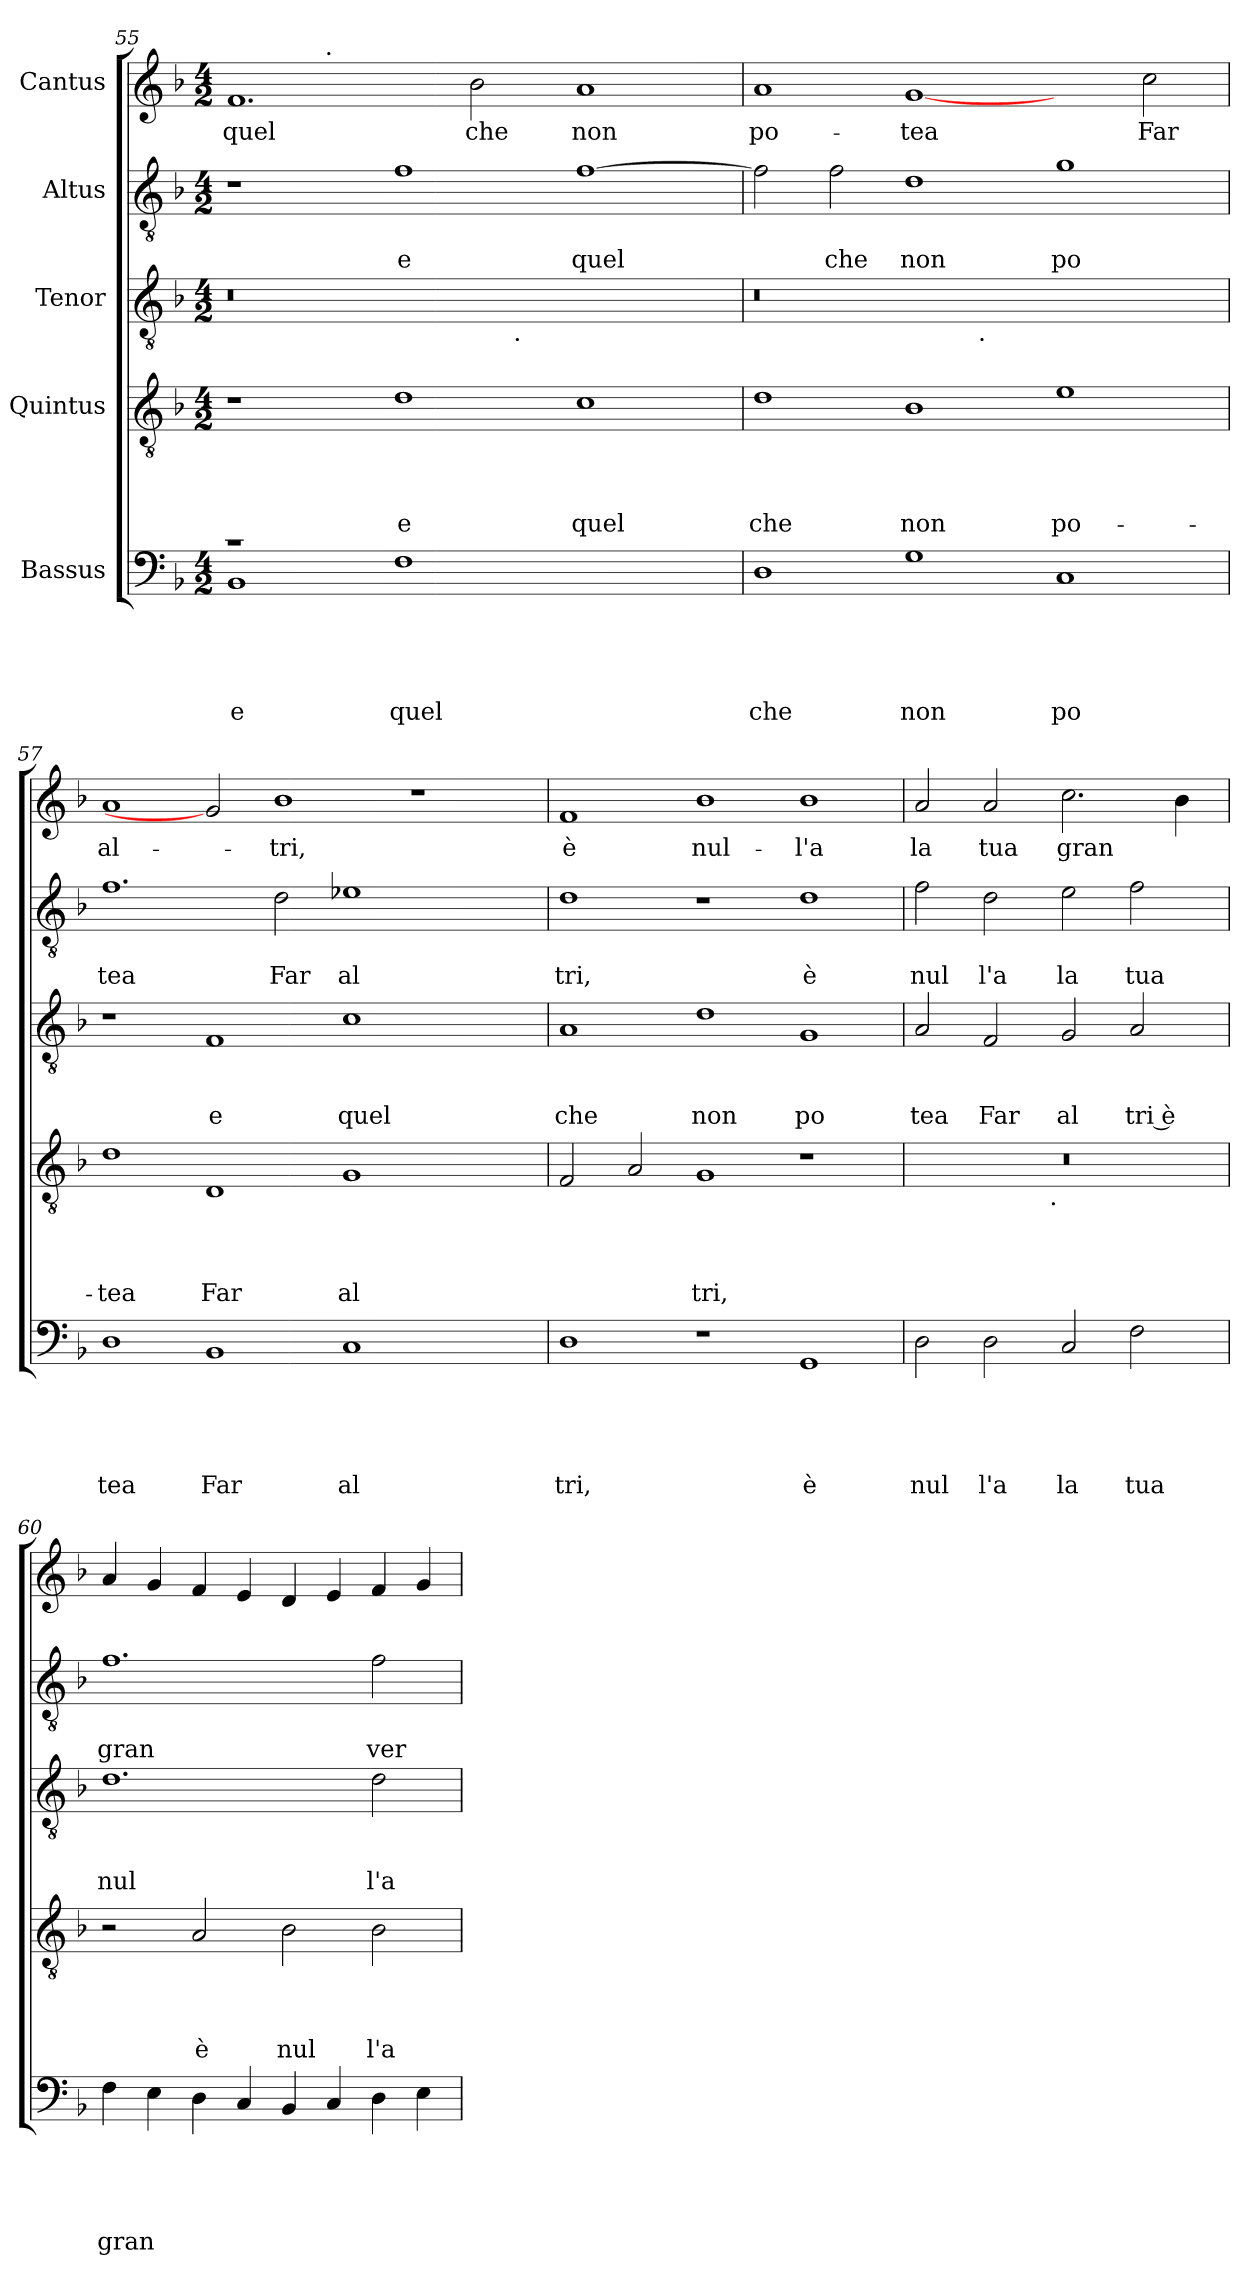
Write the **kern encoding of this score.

**kern	**text	**text	**text	**text	**text	**kern	**text	**text	**text	**text	**kern	**text	**text	**text	**kern	**text	**text	**kern	**text
*part5	*part5	*part5	*part5	*part5	*part5	*part4	*part4	*part4	*part4	*part4	*part3	*part3	*part3	*part3	*part2	*part2	*part2	*part1	*part1
*staff5	*staff5	*staff5	*staff5	*staff5	*staff5	*staff4	*staff4	*staff4	*staff4	*staff4	*staff3	*staff3	*staff3	*staff3	*staff2	*staff2	*staff2	*staff1	*staff1
*I"Bassus	*	*	*	*	*	*I"Quintus	*	*	*	*	*I"Tenor	*	*	*	*I"Altus	*	*	*I"Cantus	*
*clefF4	*	*	*	*	*	*clefGv2	*	*	*	*	*clefGv2	*	*	*	*clefGv2	*	*	*clefG2	*
*ITrd-3c-5	*	*	*	*	*	*	*	*	*	*	*	*	*	*	*	*	*	*ITrd-3c-5	*
*k[b-e-]	*	*	*	*	*	*k[b-]	*	*	*	*	*k[b-]	*	*	*	*k[b-]	*	*	*k[b-e-]	*
*B-:	*	*	*	*	*	*F:	*	*	*	*	*F:	*	*	*	*F:	*	*	*B-:	*
*M4/2	*	*	*	*	*	*M4/2	*	*	*	*	*M4/2	*	*	*	*M4/2	*	*	*M4/2	*
=55	=55	=55	=55	=55	=55	=55	=55	=55	=55	=55	=55	=55	=55	=55	=55	=55	=55	=55	=55
*^	*	*	*	*	*	*	*	*	*	*	*	*	*	*	*	*	*	*	*
!	!	!	!	!	!	!LO:LY:b	!	!	!	!	!	!	!	!	!	!	!	!	!	!LO:LY:b
*	*	*	*	*	*	*	*	*	*	*	*	*^	*	*	*	*	*	*	*^	*
1rc	1E-	.	.	.	.	e	1r	.	.	.	.	0r	1ryy	.	.	.	1r	.	.	1.b-	2ryy	quel
.	.	.	.	.	.	.	.	.	.	.	.	.	.	.	.	.	.	.	.	.	16ryy	.
!	!	!	!	!	!	!	!	!	!	!	!	!	!	!	!	!	!	!	!	!	!LO:TX:a:t=.	!
.	.	.	.	.	.	.	.	.	.	.	.	.	.	.	.	.	.	.	.	.	1ryy	.
!	!	!	!	!	!	!LO:LY:b	!	!	!	!	!LO:LY:b	!	!	!	!	!	!	!	!LO:LY:b	!	!	!
1B-	1ryy	.	.	.	.	quel	1d	.	.	.	e	.	2ryy	.	.	.	1f	.	e	.	.	.
!	!	!	!	!	!	!	!	!	!	!	!	!	!	!	!	!	!	!	!	!	!	!LO:LY:b
.	.	.	.	.	.	.	.	.	.	.	.	.	8ryy	.	.	.	.	.	.	2ee-\	.	che
.	.	.	.	.	.	.	.	.	.	.	.	.	.	.	.	.	.	.	.	.	1ryy	.
!	!	!	!	!	!	!	!	!	!	!	!	!	!LO:TX:b:t=.	!	!	!	!	!	!	!	!	!
.	.	.	.	.	.	.	.	.	.	.	.	.	1ryy	.	.	.	.	.	.	.	.	.
!	!	!	!	!	!	!	!	!	!	!	!LO:LY:b	!	!	!	!	!	!	!	!LO:LY:b	!	!	!LO:LY:b
1ryy	1ryy	.	.	.	.	.	1c	.	.	.	quel	1ryy	.	.	.	.	[>1f	.	quel	1dd	.	non
.	.	.	.	.	.	.	.	.	.	.	.	.	.	.	.	.	.	.	.	.	4..ryy	.
.	.	.	.	.	.	.	.	.	.	.	.	.	4.ryy	.	.	.	.	.	.	.	.	.
=56	=56	=56	=56	=56	=56	=56	=56	=56	=56	=56	=56	=56	=56	=56	=56	=56	=56	=56	=56	=56	=56	=56
!	!	!	!	!	!	!LO:LY:b	!	!	!	!	!LO:LY:b	!	!	!	!	!	!	!	!	!	!	!LO:LY:b
*v	*v	*	*	*	*	*	*	*	*	*	*	*	*	*	*	*	*	*	*	*v	*v	*
1G	.	.	.	.	che	1d	.	.	.	che	0r	1ryy	.	.	.	2f\]	.	.	1dd	po-
!	!	!	!	!	!	!	!	!	!	!	!	!	!	!	!	!	!	!LO:LY:b	!	!
.	.	.	.	.	.	.	.	.	.	.	.	.	.	.	.	2f\	.	che	.	.
!	!	!	!	!	!LO:LY:b	!	!	!	!	!LO:LY:b	!	!	!	!	!	!	!	!LO:LY:b	!	!LO:LY:b
1c	.	.	.	.	non	1B-	.	.	.	non	.	4...ryy	.	.	.	1d	.	non	[1cc	-tea
!	!	!	!	!	!	!	!	!	!	!	!	!LO:TX:b:t=.	!	!	!	!	!	!	!	!
.	.	.	.	.	.	.	.	.	.	.	.	1ryy	.	.	.	.	.	.	.	.
!	!	!	!	!	!LO:LY:b	!	!	!	!	!LO:LY:b	!	!	!	!	!	!	!	!LO:LY:b	!	!
1F	.	.	.	.	po	1e	.	.	.	po-	1ryy	.	.	.	.	1g	.	po	2ryy	.
.	.	.	.	.	.	.	.	.	.	.	.	2ryy	.	.	.	.	.	.	.	.
!	!	!	!	!	!	!	!	!	!	!	!	!	!	!	!	!	!	!	!	!LO:LY:b
.	.	.	.	.	.	.	.	.	.	.	.	.	.	.	.	.	.	.	2ff\	Far
.	.	.	.	.	.	.	.	.	.	.	.	32ryy	.	.	.	.	.	.	.	.
!!LO:PB:g=z
=57	=57	=57	=57	=57	=57	=57	=57	=57	=57	=57	=57	=57	=57	=57	=57	=57	=57	=57	=57	=57
!	!	!	!	!	!LO:LY:b	!	!	!	!	!LO:LY:b	!	!	!	!	!	!	!	!LO:LY:b	!	!LO:LY:b
*	*	*	*	*	*	*	*	*	*	*	*v	*v	*	*	*	*	*	*	*	*
1G	.	.	.	.	tea	1d	.	.	.	-tea	1r	.	.	.	1.f	.	tea	1dd	al-
!	!	!	!	!	!LO:LY:b	!	!	!	!	!LO:LY:b	!	!	!	!LO:LY:b	!	!	!	!	!
1E-	.	.	.	.	Far	1D	.	.	.	Far	1F	.	.	e	.	.	.	2cc]	.
!	!	!	!	!	!	!	!	!	!	!	!	!	!	!	!	!	!LO:LY:b	!	!LO:LY:b
.	.	.	.	.	.	.	.	.	.	.	.	.	.	.	2d\	.	Far	1ee-	-tri,
!	!	!	!	!	!LO:LY:b	!	!	!	!	!LO:LY:b	!	!	!	!LO:LY:b	!	!	!LO:LY:b	!	!
1F	.	.	.	.	al	1G	.	.	.	al	1c	.	.	quel	1e-X	.	al	.	.
.	.	.	.	.	.	.	.	.	.	.	.	.	.	.	.	.	.	1r	.
2ryy	.	.	.	.	.	2ryy	.	.	.	.	2ryy	.	.	.	2ryy	.	.	.	.
=58	=58	=58	=58	=58	=58	=58	=58	=58	=58	=58	=58	=58	=58	=58	=58	=58	=58	=58	=58
!	!	!	!	!	!LO:LY:b	!	!	!	!	!	!	!	!	!LO:LY:b	!	!	!LO:LY:b	!	!LO:LY:b
1G	.	.	.	.	tri,	2F/	.	.	.	.	1A	.	.	che	1d	.	tri,	1b-	è
.	.	.	.	.	.	2A/	.	.	.	.	.	.	.	.	.	.	.	.	.
!	!	!	!	!	!	!	!	!	!	!LO:LY:b	!	!	!	!LO:LY:b	!	!	!	!	!LO:LY:b
1r	.	.	.	.	.	1G	.	.	.	tri,	1d	.	.	non	1r	.	.	1ee-	nul-
!	!	!	!	!	!LO:LY:b	!	!	!	!	!	!	!	!	!LO:LY:b	!	!	!LO:LY:b	!	!LO:LY:b
1C	.	.	.	.	è	1r	.	.	.	.	1G	.	.	po	1d	.	è	1ee-	-l'a
=59	=59	=59	=59	=59	=59	=59	=59	=59	=59	=59	=59	=59	=59	=59	=59	=59	=59	=59	=59
!	!	!	!	!	!LO:LY:b	!	!	!	!	!	!	!	!	!LO:LY:b	!	!	!LO:LY:b	!	!LO:LY:b
*	*	*	*	*	*	*^	*	*	*	*	*	*	*	*	*	*	*	*	*
2G\	.	.	.	.	nul	0r	2ryy	.	.	.	.	2A/	.	.	tea	2f\	.	nul	2dd/	la
!	!	!	!	!	!LO:LY:b	!	!	!	!	!	!	!	!	!	!LO:LY:b	!	!	!LO:LY:b	!	!LO:LY:b
2G\	.	.	.	.	l'a	.	4...ryy	.	.	.	.	2F/	.	.	Far	2d\	.	l'a	2dd/	tua
!	!	!	!	!	!	!	!LO:TX:b:t=.	!	!	!	!	!	!	!	!	!	!	!	!	!
.	.	.	.	.	.	.	1ryy	.	.	.	.	.	.	.	.	.	.	.	.	.
!	!	!	!	!	!LO:LY:b	!	!	!	!	!	!	!	!	!	!LO:LY:b	!	!	!LO:LY:b	!	!LO:LY:b
2F/	.	.	.	.	la	.	.	.	.	.	.	2G/	.	.	al	2e\	.	la	2.ff\	gran
!	!	!	!	!	!LO:LY:b	!	!	!	!	!	!	!	!	!	!LO:LY:b:rj	!	!	!LO:LY:b	!	!
2B-\	.	.	.	.	tua	.	.	.	.	.	.	2A/	.	.	tri è	2f\	.	tua	.	.
.	.	.	.	.	.	.	.	.	.	.	.	.	.	.	.	.	.	.	4ee-\	.
.	.	.	.	.	.	.	32ryy	.	.	.	.	.	.	.	.	.	.	.	.	.
=60	=60	=60	=60	=60	=60	=60	=60	=60	=60	=60	=60	=60	=60	=60	=60	=60	=60	=60	=60	=60
!	!	!	!	!	!LO:LY:b	!	!	!	!	!	!	!	!	!	!LO:LY:b	!	!	!LO:LY:b	!	!
*	*	*	*	*	*	*v	*v	*	*	*	*	*	*	*	*	*	*	*	*	*
4B-\	.	.	.	.	gran	2r	.	.	.	.	1.d	.	.	nul	1.f	.	gran	4dd/	.
4A\	.	.	.	.	.	.	.	.	.	.	.	.	.	.	.	.	.	4cc/	.
!	!	!	!	!	!	!	!	!	!	!LO:LY:b	!	!	!	!	!	!	!	!	!
4G\	.	.	.	.	.	2A/	.	.	.	è	.	.	.	.	.	.	.	4b-/	.
4F/	.	.	.	.	.	.	.	.	.	.	.	.	.	.	.	.	.	4a/	.
!	!	!	!	!	!	!	!	!	!	!LO:LY:b	!	!	!	!	!	!	!	!	!
4E-/	.	.	.	.	.	2B-\	.	.	.	nul	.	.	.	.	.	.	.	4g/	.
4F/	.	.	.	.	.	.	.	.	.	.	.	.	.	.	.	.	.	4a/	.
!	!	!	!	!	!	!	!	!	!	!LO:LY:b	!	!	!	!LO:LY:b	!	!	!LO:LY:b	!	!
4G\	.	.	.	.	.	2B-\	.	.	.	l'a	2d\	.	.	l'a	2f\	.	ver	4b-/	.
4A\	.	.	.	.	.	.	.	.	.	.	.	.	.	.	.	.	.	4cc/	.
=	=	=	=	=	=	=	=	=	=	=	=	=	=	=	=	=	=	=	=
*-	*-	*-	*-	*-	*-	*-	*-	*-	*-	*-	*-	*-	*-	*-	*-	*-	*-	*-	*-
